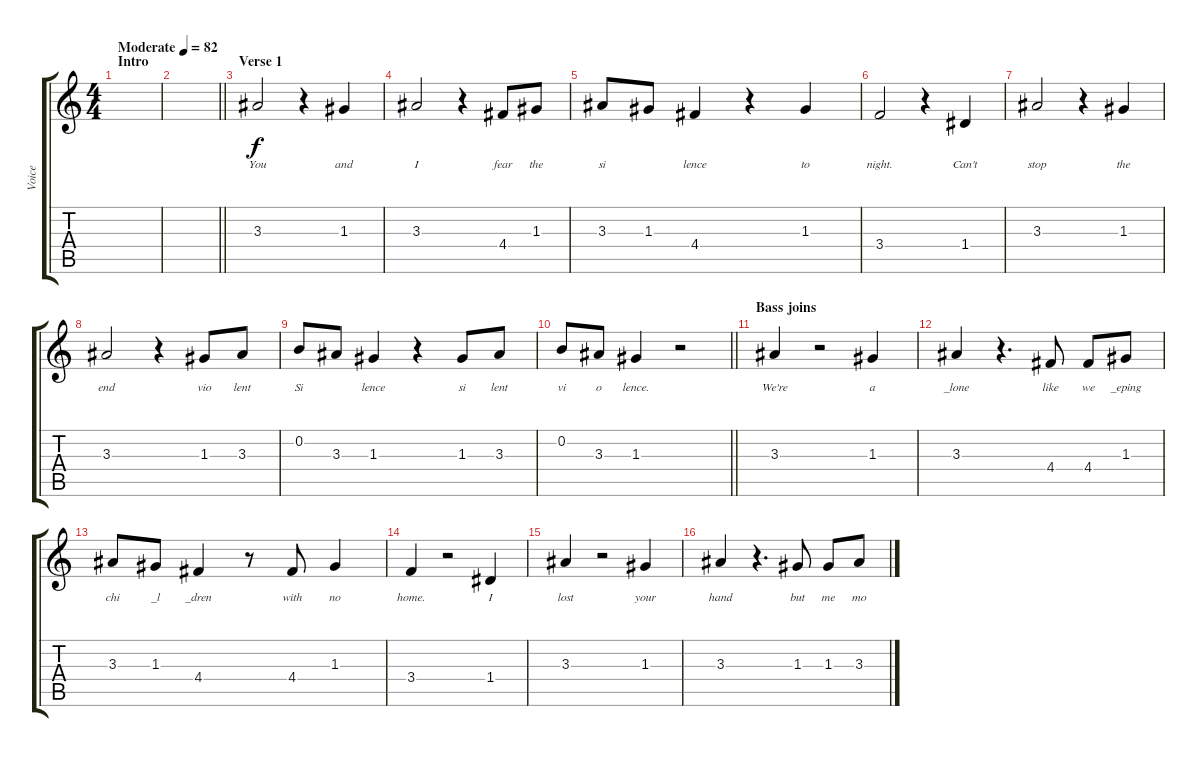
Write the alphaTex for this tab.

\track ("Voice" "Voice") {instrument electricguitarjazz}
\staff {score tabs}
\tuning (E4 B3 G3 D3 A2 D2) {hide}
\ts (4 4)
\section ("" "Intro")
\tempo (82 "Moderate")
\clef g2
\ks c
|
\barLineRight lightlight
|
\section ("" "Verse 1")
3.3.2{lyrics (0 "You") lyrics (1 "") lyrics (2 "") lyrics (3 "") lyrics (4 "")} r.4 1.3.4{lyrics (0 "and") lyrics (1 "") lyrics (2 "") lyrics (3 "") lyrics (4 "")} |
3.3.2{lyrics (0 "I") lyrics (1 "") lyrics (2 "") lyrics (3 "") lyrics (4 "")} r.4 4.4.8{lyrics (0 "fear") lyrics (1 "") lyrics (2 "") lyrics (3 "") lyrics (4 "")} 1.3.8{lyrics (0 "the") lyrics (1 "") lyrics (2 "") lyrics (3 "") lyrics (4 "")} |
3.3.8{lyrics (0 "si") lyrics (1 "") lyrics (2 "") lyrics (3 "") lyrics (4 "")} 1.3.8{lyrics (0 "") lyrics (1 "") lyrics (2 "") lyrics (3 "") lyrics (4 "")} 4.4.4{lyrics (0 "lence") lyrics (1 "") lyrics (2 "") lyrics (3 "") lyrics (4 "")} r.4 1.3.4{lyrics (0 "to") lyrics (1 "") lyrics (2 "") lyrics (3 "") lyrics (4 "")} |
3.4.2{lyrics (0 "night.") lyrics (1 "") lyrics (2 "") lyrics (3 "") lyrics (4 "")} r.4 1.4.4{lyrics (0 "Can't") lyrics (1 "") lyrics (2 "") lyrics (3 "") lyrics (4 "")} |
3.3.2{lyrics (0 "stop") lyrics (1 "") lyrics (2 "") lyrics (3 "") lyrics (4 "")} r.4 1.3.4{lyrics (0 "the") lyrics (1 "") lyrics (2 "") lyrics (3 "") lyrics (4 "")} |
3.3.2{lyrics (0 "end") lyrics (1 "") lyrics (2 "") lyrics (3 "") lyrics (4 "")} r.4 1.3.8{lyrics (0 "vio") lyrics (1 "") lyrics (2 "") lyrics (3 "") lyrics (4 "")} 3.3.8{lyrics (0 "lent") lyrics (1 "") lyrics (2 "") lyrics (3 "") lyrics (4 "")} |
0.2.8{lyrics (0 "Si") lyrics (1 "") lyrics (2 "") lyrics (3 "") lyrics (4 "")} 3.3.8{lyrics (0 "") lyrics (1 "") lyrics (2 "") lyrics (3 "") lyrics (4 "")} 1.3.4{lyrics (0 "lence") lyrics (1 "") lyrics (2 "") lyrics (3 "") lyrics (4 "")} r.4 1.3.8{lyrics (0 "si") lyrics (1 "") lyrics (2 "") lyrics (3 "") lyrics (4 "")} 3.3.8{lyrics (0 "lent") lyrics (1 "") lyrics (2 "") lyrics (3 "") lyrics (4 "")} |
\barLineRight lightlight
0.2.8{lyrics (0 "vi") lyrics (1 "") lyrics (2 "") lyrics (3 "") lyrics (4 "")} 3.3.8{lyrics (0 "o") lyrics (1 "") lyrics (2 "") lyrics (3 "") lyrics (4 "")} 1.3.4{lyrics (0 "lence.") lyrics (1 "") lyrics (2 "") lyrics (3 "") lyrics (4 "")} r.2 |
\section ("" "Bass joins")
3.3.4{lyrics (0 "We're") lyrics (1 "") lyrics (2 "") lyrics (3 "") lyrics (4 "")} r.2 1.3.4{lyrics (0 "a") lyrics (1 "") lyrics (2 "") lyrics (3 "") lyrics (4 "")} |
3.3.4{lyrics (0 "_lone") lyrics (1 "") lyrics (2 "") lyrics (3 "") lyrics (4 "")} r.4{d} 4.4.8{lyrics (0 "like") lyrics (1 "") lyrics (2 "") lyrics (3 "") lyrics (4 "")} 4.4.8{lyrics (0 "we") lyrics (1 "") lyrics (2 "") lyrics (3 "") lyrics (4 "")} 1.3.8{lyrics (0 "_eping") lyrics (1 "") lyrics (2 "") lyrics (3 "") lyrics (4 "")} |
3.3.8{lyrics (0 "chi") lyrics (1 "") lyrics (2 "") lyrics (3 "") lyrics (4 "")} 1.3.8{lyrics (0 "_l") lyrics (1 "") lyrics (2 "") lyrics (3 "") lyrics (4 "")} 4.4.4{lyrics (0 "_dren") lyrics (1 "") lyrics (2 "") lyrics (3 "") lyrics (4 "")} r.8 4.4.8{lyrics (0 "with") lyrics (1 "") lyrics (2 "") lyrics (3 "") lyrics (4 "")} 1.3.4{lyrics (0 "no") lyrics (1 "") lyrics (2 "") lyrics (3 "") lyrics (4 "")} |
3.4.4{lyrics (0 "home.") lyrics (1 "") lyrics (2 "") lyrics (3 "") lyrics (4 "")} r.2 1.4.4{lyrics (0 "I") lyrics (1 "") lyrics (2 "") lyrics (3 "") lyrics (4 "")} |
3.3.4{lyrics (0 "lost") lyrics (1 "") lyrics (2 "") lyrics (3 "") lyrics (4 "")} r.2 1.3.4{lyrics (0 "your") lyrics (1 "") lyrics (2 "") lyrics (3 "") lyrics (4 "")} |
3.3.4{lyrics (0 "hand") lyrics (1 "") lyrics (2 "") lyrics (3 "") lyrics (4 "")} r.4{d} 1.3.8{lyrics (0 "but") lyrics (1 "") lyrics (2 "") lyrics (3 "") lyrics (4 "")} 1.3.8{lyrics (0 "me") lyrics (1 "") lyrics (2 "") lyrics (3 "") lyrics (4 "")} 3.3.8{lyrics (0 "mo") lyrics (1 "") lyrics (2 "") lyrics (3 "") lyrics (4 "")}
